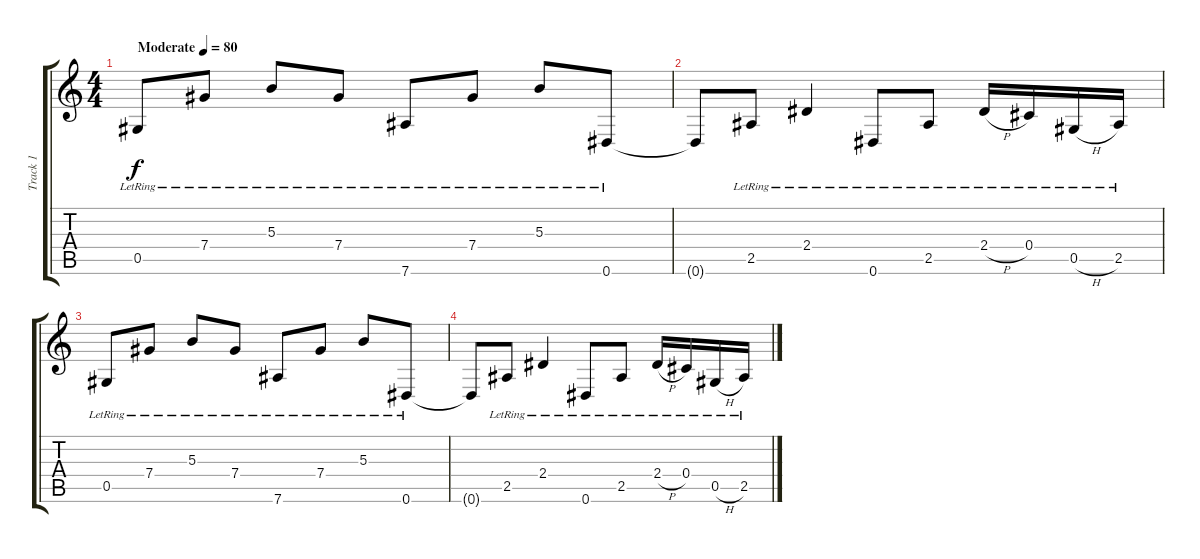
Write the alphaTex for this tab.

\track ("Track 1" "Track 1") {instrument acousticguitarsteel}
\staff {score tabs}
\tuning (Eb4 Bb3 Gb3 Db3 Ab2 Eb2) {hide}
\ts (4 4)
\tempo (80 "Moderate")
\clef g2
\ks c
0.5{lr}.8{dy f instrument acousticguitarsteel} 7.4{lr}.8 5.3{lr}.8 7.4{lr}.8 7.6{lr}.8 7.4{lr}.8 5.3{lr}.8 0.6{lr}.8 |
0.6{t}.8 2.5{lr}.8 2.4{lr}.4 0.6{lr}.8 2.5{lr}.8 2.4{h lr}.16 0.4{lr}.16 0.5{h lr}.16 2.5{lr}.16 |
0.5{lr}.8 7.4{lr}.8 5.3{lr}.8 7.4{lr}.8 7.6{lr}.8 7.4{lr}.8 5.3{lr}.8 0.6{lr}.8 |
0.6{t}.8 2.5{lr}.8 2.4{lr}.4 0.6{lr}.8 2.5{lr}.8 2.4{h lr}.16 0.4{lr}.16 0.5{h lr}.16 2.5{lr}.16
